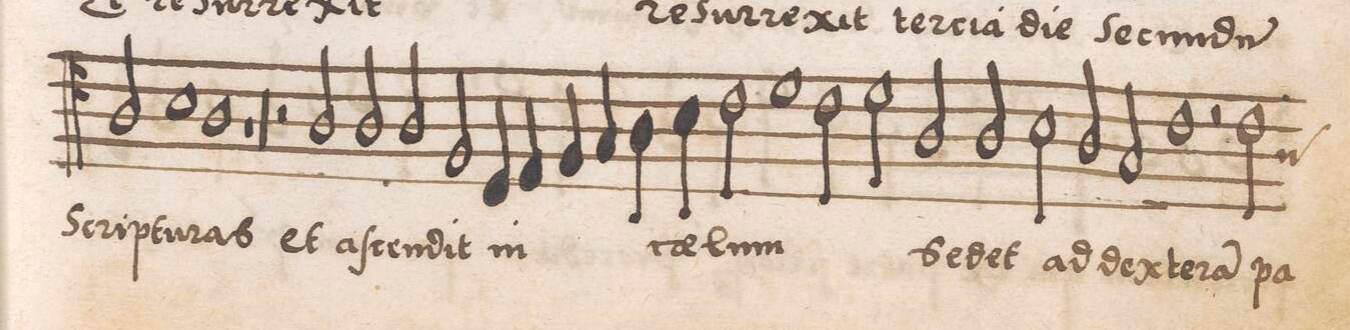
**kern	**text
*I"ALTVS	*
*clefC4	*
*k[]	*
*met(c|)	*
*M2/1	*
2A/	Scri-
1B	-ptu-
=96	=96
1A	-raſ
1r	.
=97	=97
0r	.
=98	=98
0r	.
=99	=99
2r	.
2A/	et
2A/	a-
2A/	-ſcen-
=100	=100
2F/	-dit
4D/	in
4E/	.
4F/	.
4G/	.
4A\	.
4B\	c(ae)-
=101	=101
2c\	-lum
1d	.
2c\	.
=102	=102
2d\	.
2A/	ſe-
2A/	-der
2B\	ad
=103	=103
2A/	dex-
2G/	-te-
1c	-ra(m)
=104	=104
2r	.
*custos:A	*
2c\	pa-
*-	*-
